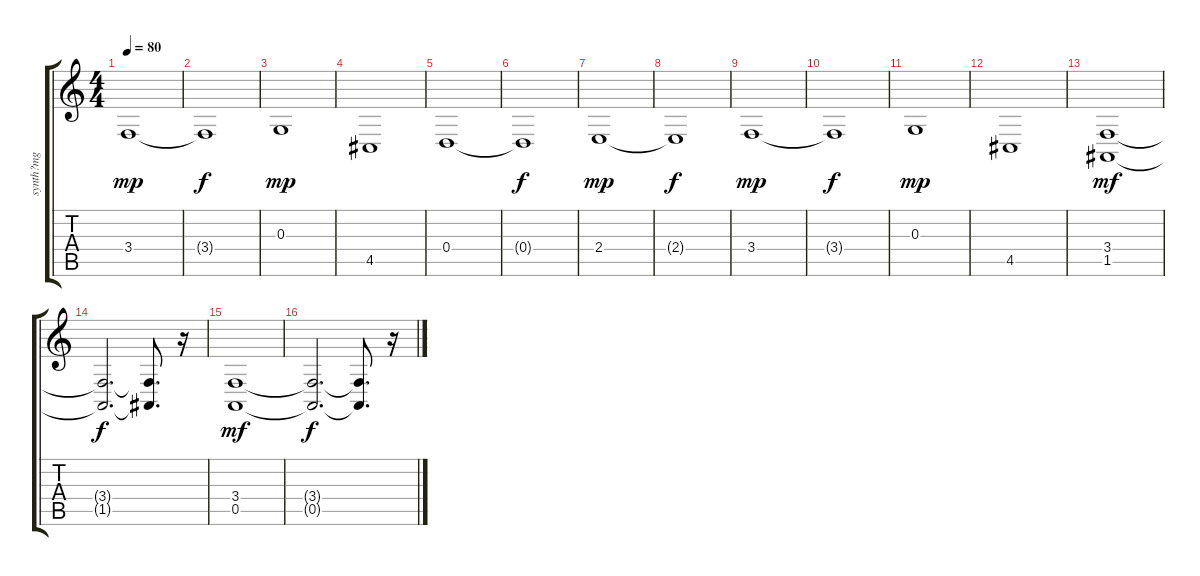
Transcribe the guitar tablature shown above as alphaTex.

\track ("synth?mg" "synth?mg") {instrument synthvoice}
\staff {score tabs}
\tuning (E4 B3 G3 D3 A2 E2) {hide}
\ts (4 4)
\tempo 80
\clef g2
\ks c
3.4.1{dy mp} |
3.4{t}.1{dy f} |
0.3.1{dy mp} |
4.5.1 |
0.4.1 |
0.4{t}.1{dy f} |
2.4.1{dy mp} |
2.4{t}.1{dy f} |
3.4.1{dy mp} |
3.4{t}.1{dy f} |
0.3.1{dy mp} |
4.5.1 |
(3.4 1.5).1{dy mf} |
(3.4{t} 1.5{t}).2{d dy f} (3.4{t} 1.5{t}).8{d} r.16 |
(3.4 0.5).1{dy mf} |
(3.4{t} 0.5{t}).2{d dy f} (3.4{t} 0.5{t}).8{d} r.16
